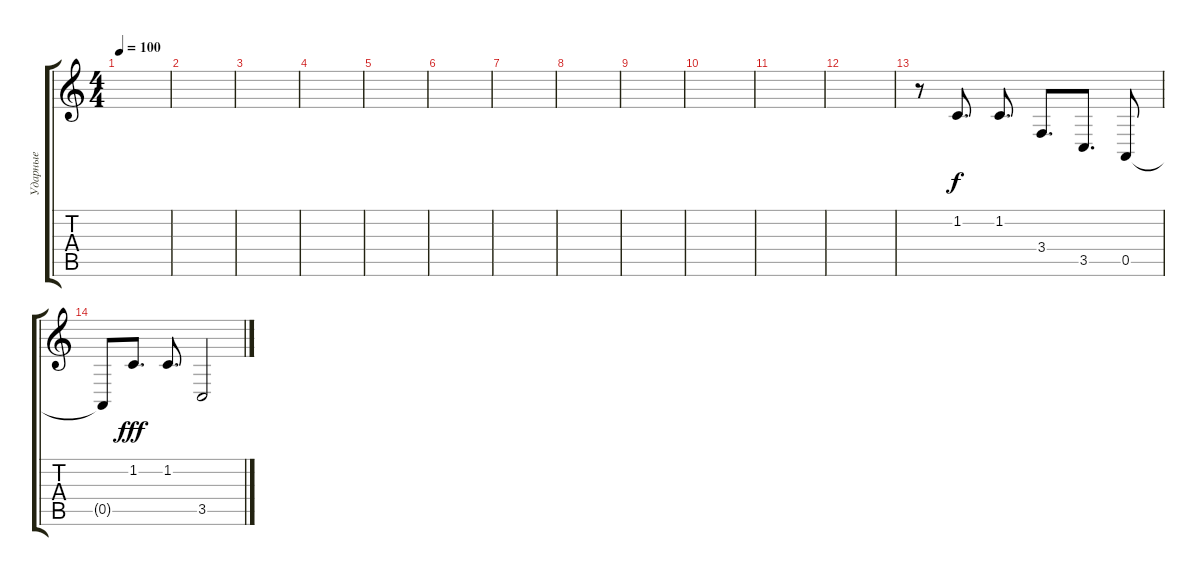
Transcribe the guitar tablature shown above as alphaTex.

\track ("Ударные" "Ударные") {instrument melodictom}
\staff {score tabs}
\tuning (E4 B3 G3 D3 A2 E2) {hide}
\ts (4 4)
\tempo 100
\clef g2
\ks c
|
|
|
|
|
|
|
|
|
|
|
|
r.8 1.2.8{d} 1.2.8{d} 3.4.8{d} 3.5.8{d} 0.5.8 |
0.5{t}.8{dy f} 1.2.8{d dy fff} 1.2.8{d} 3.5.2
